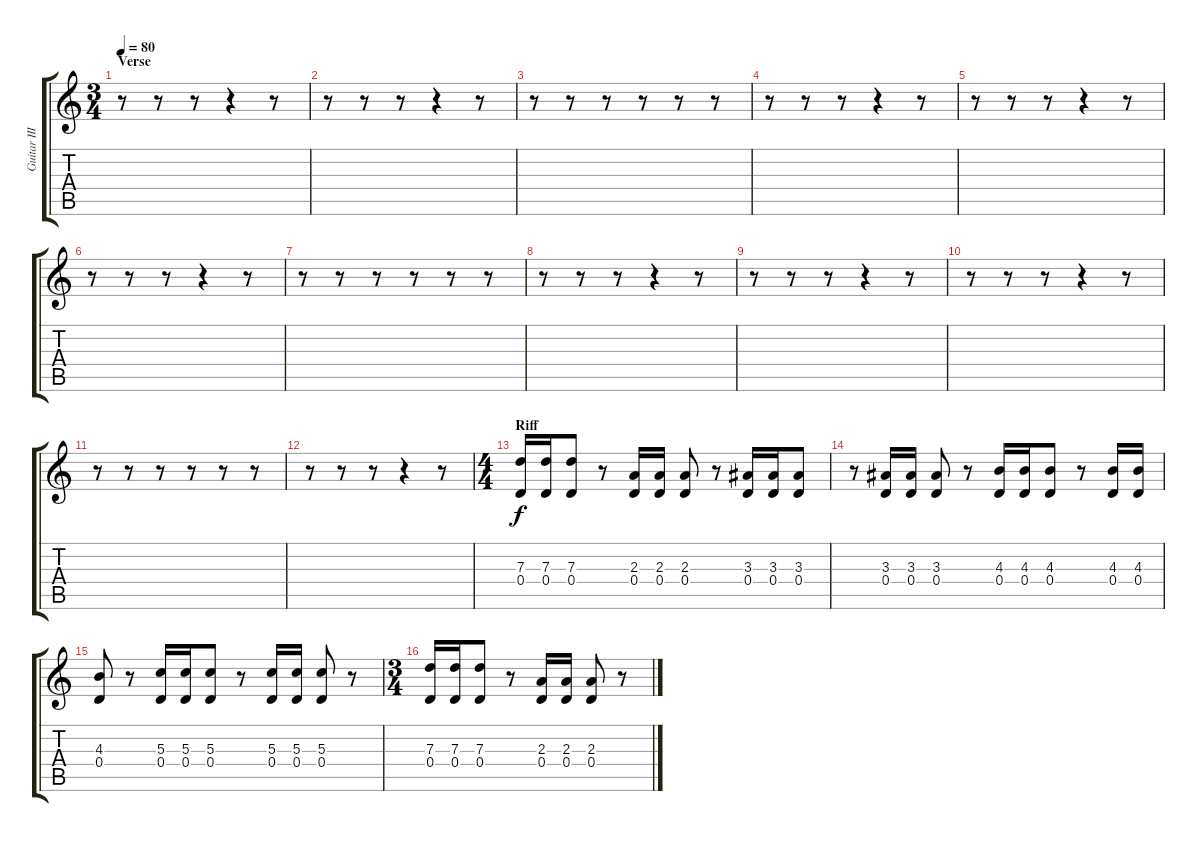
\track ("Guitar III" "Guitar III") {instrument overdrivenguitar}
\staff {score tabs}
\tuning (E4 B3 G3 D3 A2 E2) {hide}
\ts (3 4)
\section ("" "Verse")
\tempo 80
\clef g2
\ks c
r.8{dy f} r.8 r.8 r.4 r.8 |
r.8 r.8 r.8 r.4 r.8 |
r.8 r.8 r.8 r.8 r.8 r.8 |
r.8 r.8 r.8 r.4 r.8 |
r.8 r.8 r.8 r.4 r.8 |
r.8 r.8 r.8 r.4 r.8 |
r.8 r.8 r.8 r.8 r.8 r.8 |
r.8 r.8 r.8 r.4 r.8 |
r.8 r.8 r.8 r.4 r.8 |
r.8 r.8 r.8 r.4 r.8 |
r.8 r.8 r.8 r.8 r.8 r.8 |
r.8 r.8 r.8 r.4 r.8 |
\ts (4 4)
\section ("" "Riff")
(7.3 0.4).16 (7.3 0.4).16 (7.3 0.4).8 r.8 (2.3 0.4).16 (2.3 0.4).16 (2.3 0.4).8 r.8 (3.3 0.4).16 (3.3 0.4).16 (3.3 0.4).8 |
r.8 (3.3 0.4).16 (3.3 0.4).16 (3.3 0.4).8 r.8 (4.3 0.4).16 (4.3 0.4).16 (4.3 0.4).8 r.8 (4.3 0.4).16 (4.3 0.4).16 |
(4.3 0.4).8 r.8 (5.3 0.4).16 (5.3 0.4).16 (5.3 0.4).8 r.8 (5.3 0.4).16 (5.3 0.4).16 (5.3 0.4).8 r.8 |
\ts (3 4)
(7.3 0.4).16 (7.3 0.4).16 (7.3 0.4).8 r.8 (2.3 0.4).16 (2.3 0.4).16 (2.3 0.4).8 r.8
